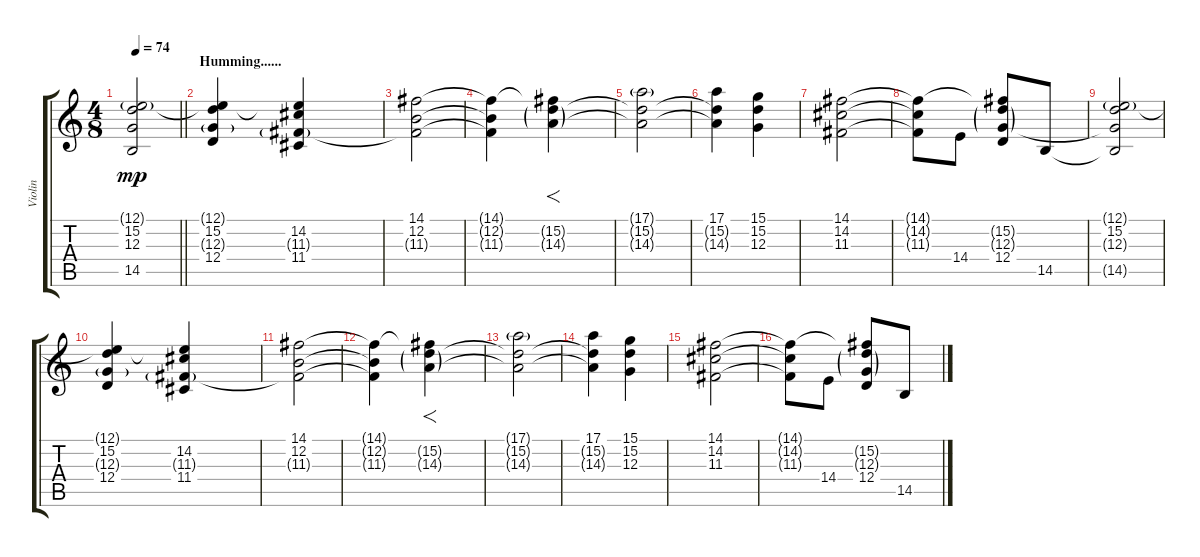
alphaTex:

\track ("Violin" "Violin") {instrument violin}
\staff {score tabs}
\tuning (E4 B3 G3 D3 A2 E2) {hide}
\ts (4 8)
\tempo 74
\clef g2
\barLineRight lightlight
\ks c
(12.1{g} 15.2 12.3{t} 14.5{t}).2{dy mp} |
\section ("" "Humming......")
(12.1{t} 15.2 12.3{g} 12.4).4 (12.1{t} 14.2 11.3{g} 11.4).4 |
(14.1 12.2 11.3{t}).2 |
(14.1{t} 12.2{t} 11.3{t}).4 (14.1{t} 15.2{g} 14.3{g}).4{f} |
(17.1{g} 15.2{t} 14.3{t}).2 |
(17.1 15.2{t} 14.3{t}).4 (15.1 15.2 12.3).4 |
(14.1 14.2 11.3).2 |
(14.1{t} 14.2{t} 11.3{t}).8 14.4.8 (14.1{t} 15.2{g} 12.3{g} 12.4).8 14.5.8 |
(12.1{g} 15.2 12.3{t} 14.5{t}).2 |
(12.1{t} 15.2 12.3{g} 12.4).4 (12.1{t} 14.2 11.3{g} 11.4).4 |
(14.1 12.2 11.3{t}).2 |
(14.1{t} 12.2{t} 11.3{t}).4 (14.1{t} 15.2{g} 14.3{g}).4{f} |
(17.1{g} 15.2{t} 14.3{t}).2 |
(17.1 15.2{t} 14.3{t}).4 (15.1 15.2 12.3).4 |
(14.1 14.2 11.3).2 |
(14.1{t} 14.2{t} 11.3{t}).8 14.4.8 (14.1{t} 15.2{g} 12.3{g} 12.4).8 14.5.8
